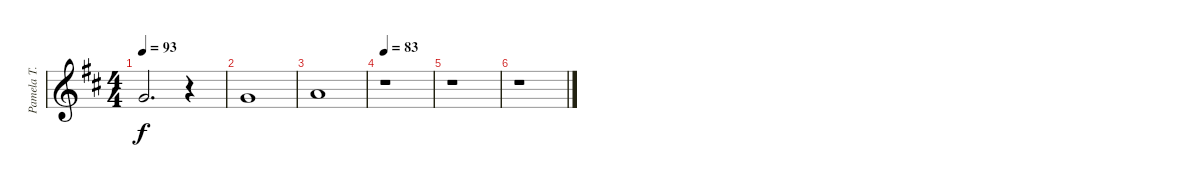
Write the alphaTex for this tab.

\track ("Pamela T. Vincent Vocals" "Pamela T. ") {instrument piccolo}
\staff {score}
\tuning (E4 B3 G3 D3 A2 E2) {hide}
\ts (4 4)
\tempo 93
\clef g2
\ks bminor
8.2.2{d dy f} r.4 |
8.2.1 |
10.2.1 |
\tempo 83
r.1 |
r.1 |
r.1
